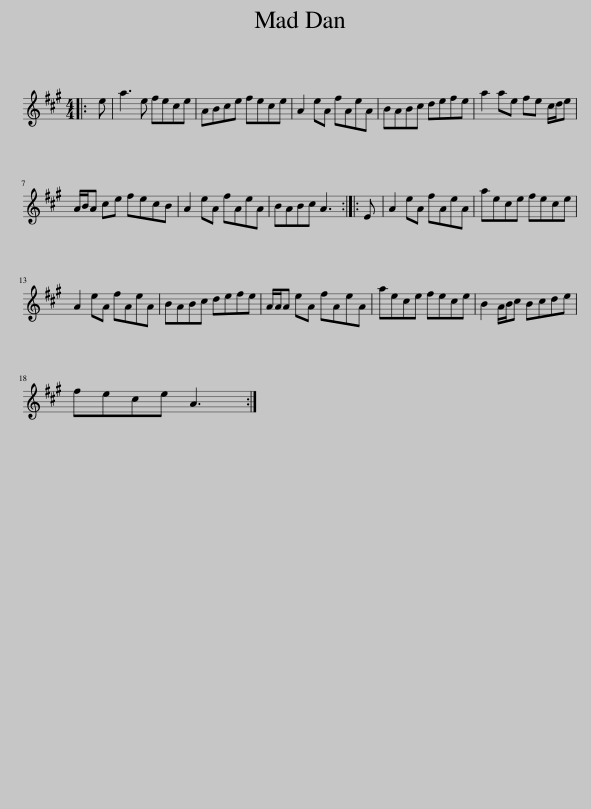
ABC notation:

X:1
L:1/8
M:4/4
I:linebreak $
K:A
V:1 treble
V:1
|: e | a3 e fece | ABce fece | A2 eA fAeA | BABc defe | %5
 a2 ae fe c/d/e |$ A/B/A ce fecB | A2 eA fAeA | BABc A3 :: E | %10
 A2 eA fAeA | aece fece |$ A2 eA fAeA | BABc defe | A/A/A eA fAeA | %15
 aece fece | B2 A/B/c Bcde |$ fece A3 :| %18
